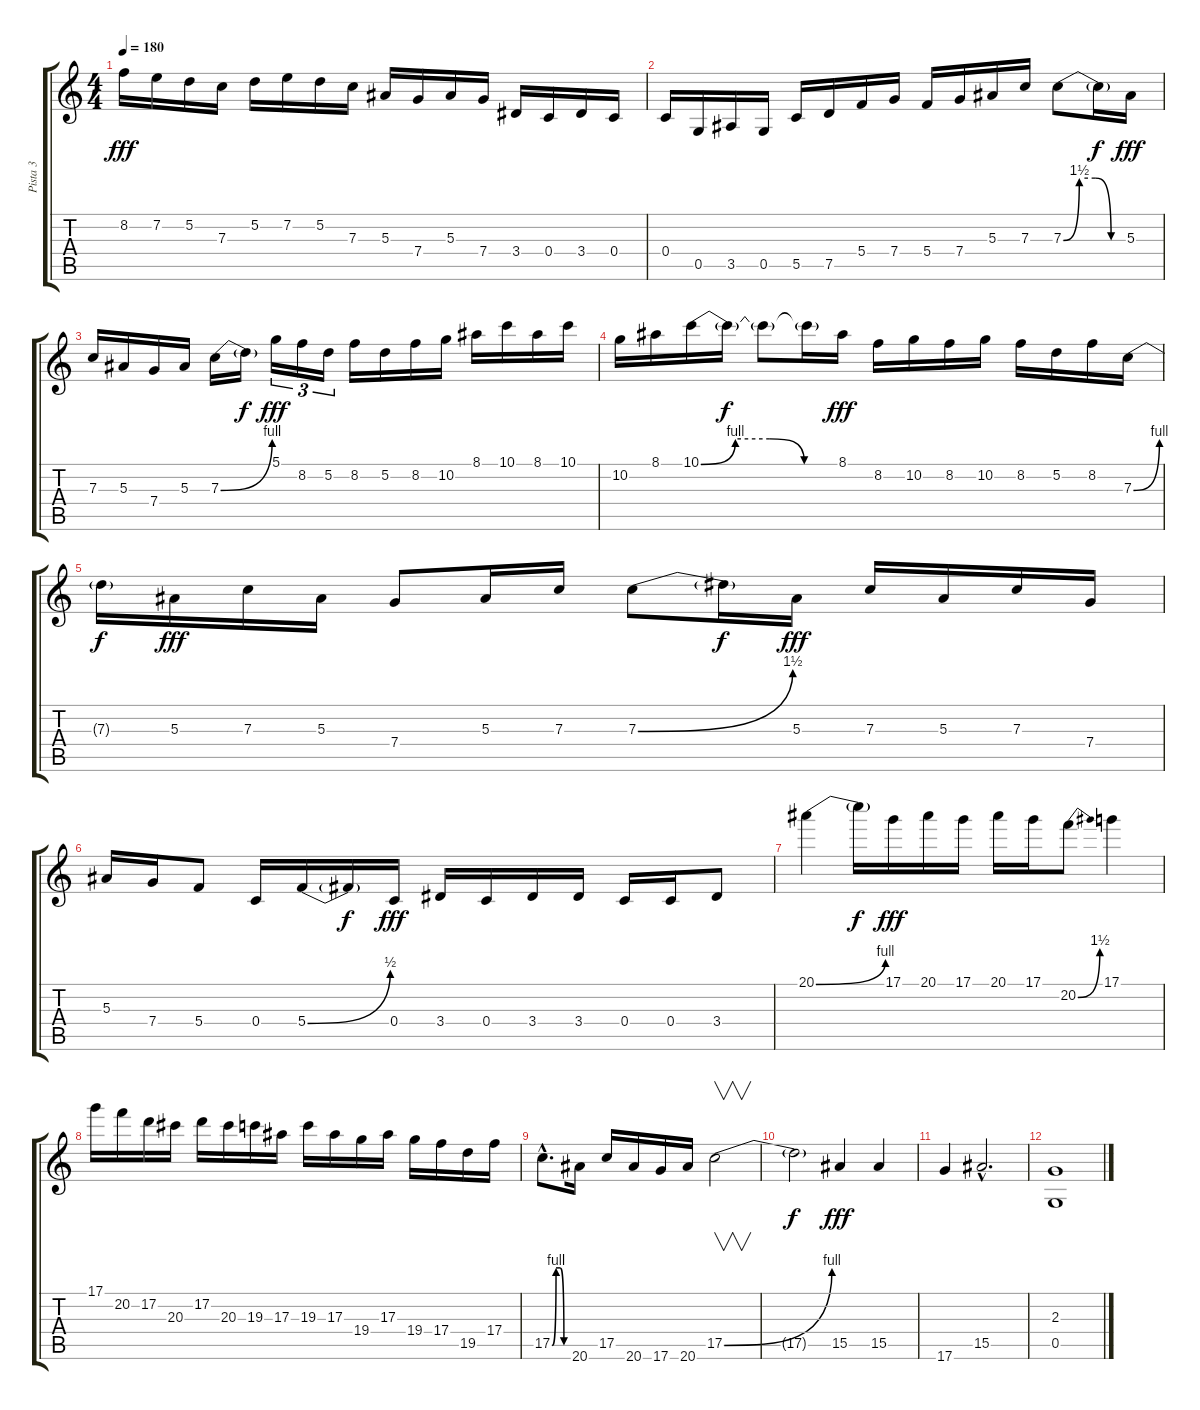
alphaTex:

\track ("Pista 3" "Pista 3") {instrument distortionguitar}
\staff {score tabs}
\tuning (D4 A3 F3 C3 G2 D2) {hide}
\ts (4 4)
\tempo 180
\clef g2
\ks c
8.2.16{dy fff} 7.2.16 5.2.16 7.3.16 5.2.16 7.2.16 5.2.16 7.3.16 5.3.16 7.4.16 5.3.16 7.4.16 3.4.16 0.4.16 3.4.16 0.4.16 |
0.4.16 0.5.16 3.5.16 0.5.16 5.5.16 7.5.16 5.4.16 7.4.16 5.4.16 7.4.16 5.3.16 7.3.16 7.3{be (custom 0 0 15 6 30 6 45 0 60 0)}.8 7.3{t}.16{dy f} 5.3.16{dy fff} |
7.3.16 5.3.16 7.4.16 5.3.16 7.3{be (bend 0 0 60 4)}.16 7.3{t}.16{dy f} 5.1.16{tu (3 2) dy fff} 8.2.16{tu (3 2)} 5.2.16{tu (3 2)} 8.2.16 5.2.16 8.2.16 10.2.16 8.1.16 10.1.16 8.1.16 10.1.16 |
10.2.16 8.1.16 10.1{be (custom 0 0 15 4 30 4 45 0 60 0)}.16 10.1{t}.16{dy f} 10.1{t}.8 10.1{t}.16 8.1.16{dy fff} 8.2.16 10.2.16 8.2.16 10.2.16 8.2.16 5.2.16 8.2.16 7.3{be (bend 0 0 60 4)}.16 |
7.3{t}.16{dy f} 5.3.16{dy fff} 7.3.16 5.3.16 7.4.8 5.3.16 7.3.16 7.3{be (bend 0 0 60 6)}.8 7.3{t}.16{dy f} 5.3.16{dy fff} 7.3.16 5.3.16 7.3.16 7.4.16 |
5.3.16 7.4.16 5.4.8 0.4.16 5.4{be (bend 0 0 60 2)}.16 5.4{t}.16{dy f} 0.4.16{dy fff} 3.4.16 0.4.16 3.4.16 3.4.16 0.4.16 0.4.16 3.4.8 |
20.1{be (bend 0 0 60 4)}.4 20.1{t}.16{dy f} 17.1.16{dy fff} 20.1.16 17.1.16 20.1.16 17.1.16 20.2{be (bend 0 0 60 6)}.8 17.1.4 |
17.1.16 20.2.16 17.2.16 20.3.16 17.2.16 20.3.16 19.3.16 17.3.16 19.3.16 17.3.16 19.4.16 17.3.16 19.4.16 17.4.16 19.5.16 17.4.16 |
17.5{be (custom 0 0 15 4 30 4 45 0 60 0) hac}.8{d} 20.6.16 17.5.16 20.6.16 17.6.16 20.6.16 17.5{be (bend 0 0 60 4)}.2{v} |
17.5{t}.2{dy f} 15.5.4{dy fff} 15.5.4 |
17.6.4 15.5{hac}.2{d} |
(2.3 0.5).1
